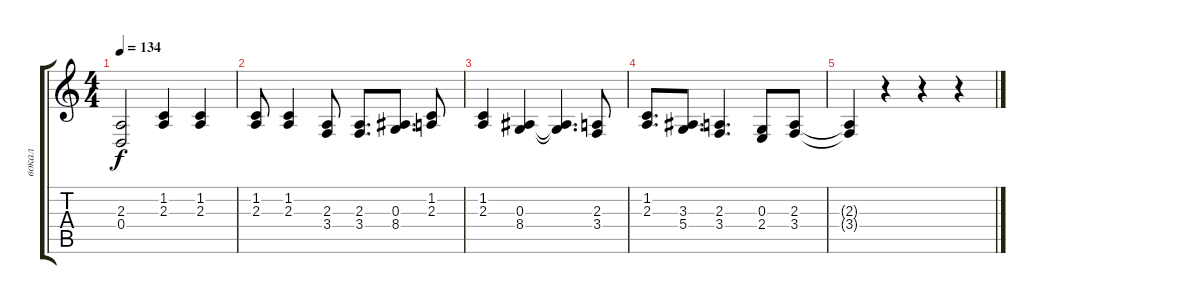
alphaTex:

\track ("вокал" "вокал") {instrument viola}
\staff {score tabs}
\tuning (E4 B3 G3 D3 A2 E2) {hide}
\ts (4 4)
\tempo 134
\clef g2
\ks c
(2.3{t} 0.4).2{dy f} (1.2 2.3).4 (1.2 2.3).4 |
(1.2 2.3).8 (1.2 2.3).4 (2.3 3.4).8 (2.3 3.4).8{d} (0.3 8.4).8{d} (1.2 2.3).8 |
(1.2 2.3).4 (0.3 8.4).4 (0.3{t} 8.4{t}).4{d} (2.3 3.4).8 |
(1.2 2.3).8{d} (3.3 5.4).8{d} (2.3 3.4).4{d} (0.3 2.4).8 (2.3 3.4).8 |
(2.3{t} 3.4{t}).4 r.4 r.4 r.4
